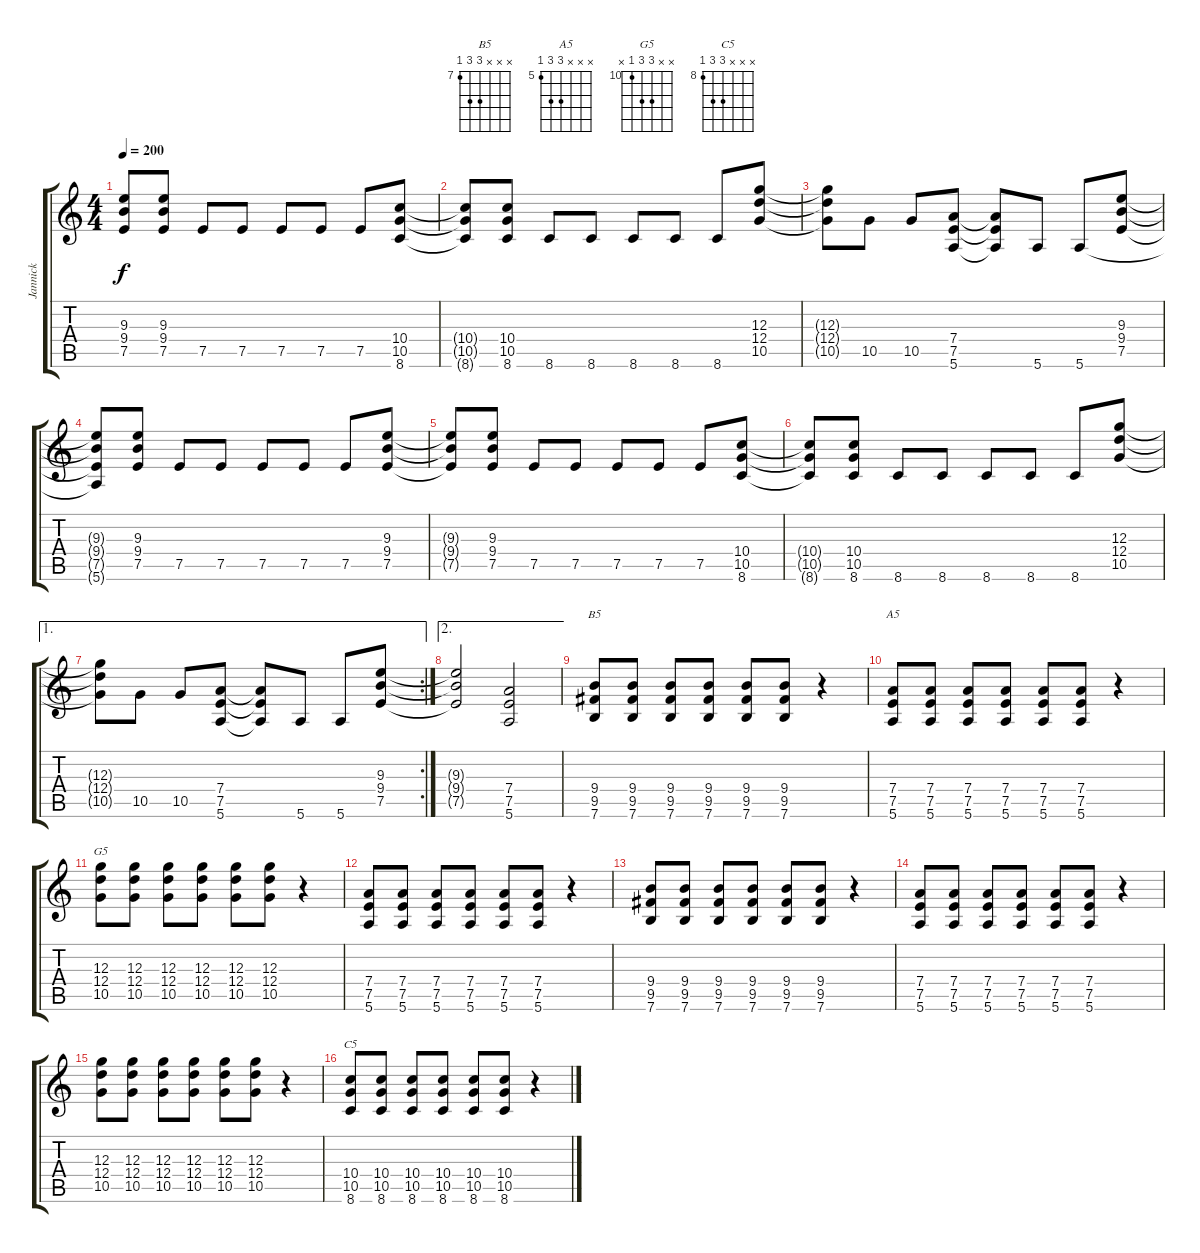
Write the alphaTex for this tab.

\track ("Jannick" "Jannick") {instrument distortionguitar}
\staff {score tabs}
\tuning (E4 B3 G3 D3 A2 E2) {hide}
\chord ("B5" x x x 9 9 7) {firstfret 7}
\chord ("A5" x x x 7 7 5) {firstfret 5}
\chord ("G5" x x 12 12 10 x) {firstfret 10}
\chord ("C5" x x x 10 10 8) {firstfret 8}
\ts (4 4)
\tempo 200
\clef g2
\ks c
(9.3{t} 9.4{t} 7.5{t}).8{dy f} (9.3 9.4 7.5).8 7.5.8 7.5.8 7.5.8 7.5.8 7.5.8 (10.4 10.5 8.6).8 |
(10.4{t} 10.5{t} 8.6{t}).8 (10.4 10.5 8.6).8 8.6.8 8.6.8 8.6.8 8.6.8 8.6.8 (12.3 12.4 10.5).8 |
(12.3{t} 12.4{t} 10.5{t}).8 10.5.8 10.5.8 (7.4 7.5 5.6).8 (7.4{t} 7.5{t} 5.6{t}).8 5.6.8 5.6.8 (9.3 9.4 7.5).8 |
(9.3{t} 9.4{t} 7.5{t} 5.6{t}).8 (9.3 9.4 7.5).8 7.5.8 7.5.8 7.5.8 7.5.8 7.5.8 (9.3 9.4 7.5).8 |
(9.3{t} 9.4{t} 7.5{t}).8 (9.3 9.4 7.5).8 7.5.8 7.5.8 7.5.8 7.5.8 7.5.8 (10.4 10.5 8.6).8 |
(10.4{t} 10.5{t} 8.6{t}).8 (10.4 10.5 8.6).8 8.6.8 8.6.8 8.6.8 8.6.8 8.6.8 (12.3 12.4 10.5).8 |
\ae 1
\rc 2
(12.3{t} 12.4{t} 10.5{t}).8 10.5.8 10.5.8 (7.4 7.5 5.6).8 (7.4{t} 7.5{t} 5.6{t}).8 5.6.8 5.6.8 (9.3 9.4 7.5).8 |
\ae 2
(9.3{t} 9.4{t} 7.5{t}).2 (7.4 7.5 5.6).2 |
(9.4 9.5 7.6).8{ch "B5"} (9.4 9.5 7.6).8 (9.4 9.5 7.6).8 (9.4 9.5 7.6).8 (9.4 9.5 7.6).8 (9.4 9.5 7.6).8 r.4 |
(7.4 7.5 5.6).8{ch "A5"} (7.4 7.5 5.6).8 (7.4 7.5 5.6).8 (7.4 7.5 5.6).8 (7.4 7.5 5.6).8 (7.4 7.5 5.6).8 r.4 |
(12.3 12.4 10.5).8{ch "G5"} (12.3 12.4 10.5).8 (12.3 12.4 10.5).8 (12.3 12.4 10.5).8 (12.3 12.4 10.5).8 (12.3 12.4 10.5).8 r.4 |
(7.4 7.5 5.6).8 (7.4 7.5 5.6).8 (7.4 7.5 5.6).8 (7.4 7.5 5.6).8 (7.4 7.5 5.6).8 (7.4 7.5 5.6).8 r.4 |
(9.4 9.5 7.6).8 (9.4 9.5 7.6).8 (9.4 9.5 7.6).8 (9.4 9.5 7.6).8 (9.4 9.5 7.6).8 (9.4 9.5 7.6).8 r.4 |
(7.4 7.5 5.6).8 (7.4 7.5 5.6).8 (7.4 7.5 5.6).8 (7.4 7.5 5.6).8 (7.4 7.5 5.6).8 (7.4 7.5 5.6).8 r.4 |
(12.3 12.4 10.5).8 (12.3 12.4 10.5).8 (12.3 12.4 10.5).8 (12.3 12.4 10.5).8 (12.3 12.4 10.5).8 (12.3 12.4 10.5).8 r.4 |
(10.4 10.5 8.6).8{ch "C5"} (10.4 10.5 8.6).8 (10.4 10.5 8.6).8 (10.4 10.5 8.6).8 (10.4 10.5 8.6).8 (10.4 10.5 8.6).8 r.4
